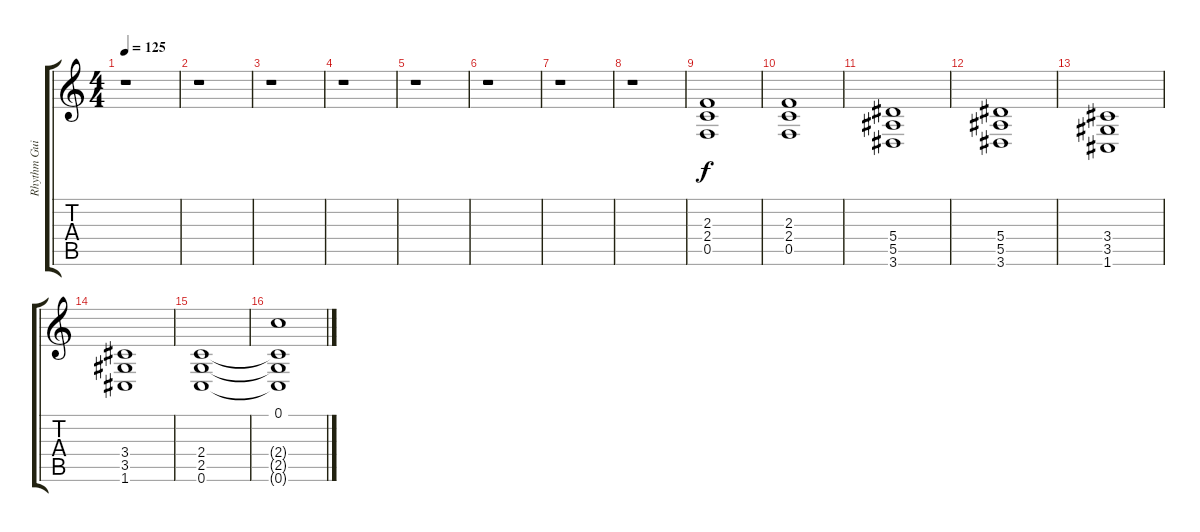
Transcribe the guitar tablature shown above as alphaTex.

\track ("Rhythm Guitar" "Rhythm Gui") {instrument distortionguitar}
\staff {score tabs}
\tuning (C4 G3 Eb3 Bb2 F2 C2) {hide}
\ts (4 4)
\tempo 125
\clef g2
\ks c
r.1{dy f} |
r.1 |
r.1 |
r.1 |
r.1 |
r.1 |
r.1 |
r.1 |
(2.3 2.4 0.5).1 |
(2.3 2.4 0.5).1 |
(5.4 5.5 3.6).1 |
(5.4 5.5 3.6).1 |
(3.4 3.5 1.6).1 |
(3.4 3.5 1.6).1 |
(2.4 2.5 0.6).1 |
(0.1 2.4{t} 2.5{t} 0.6{t}).1
